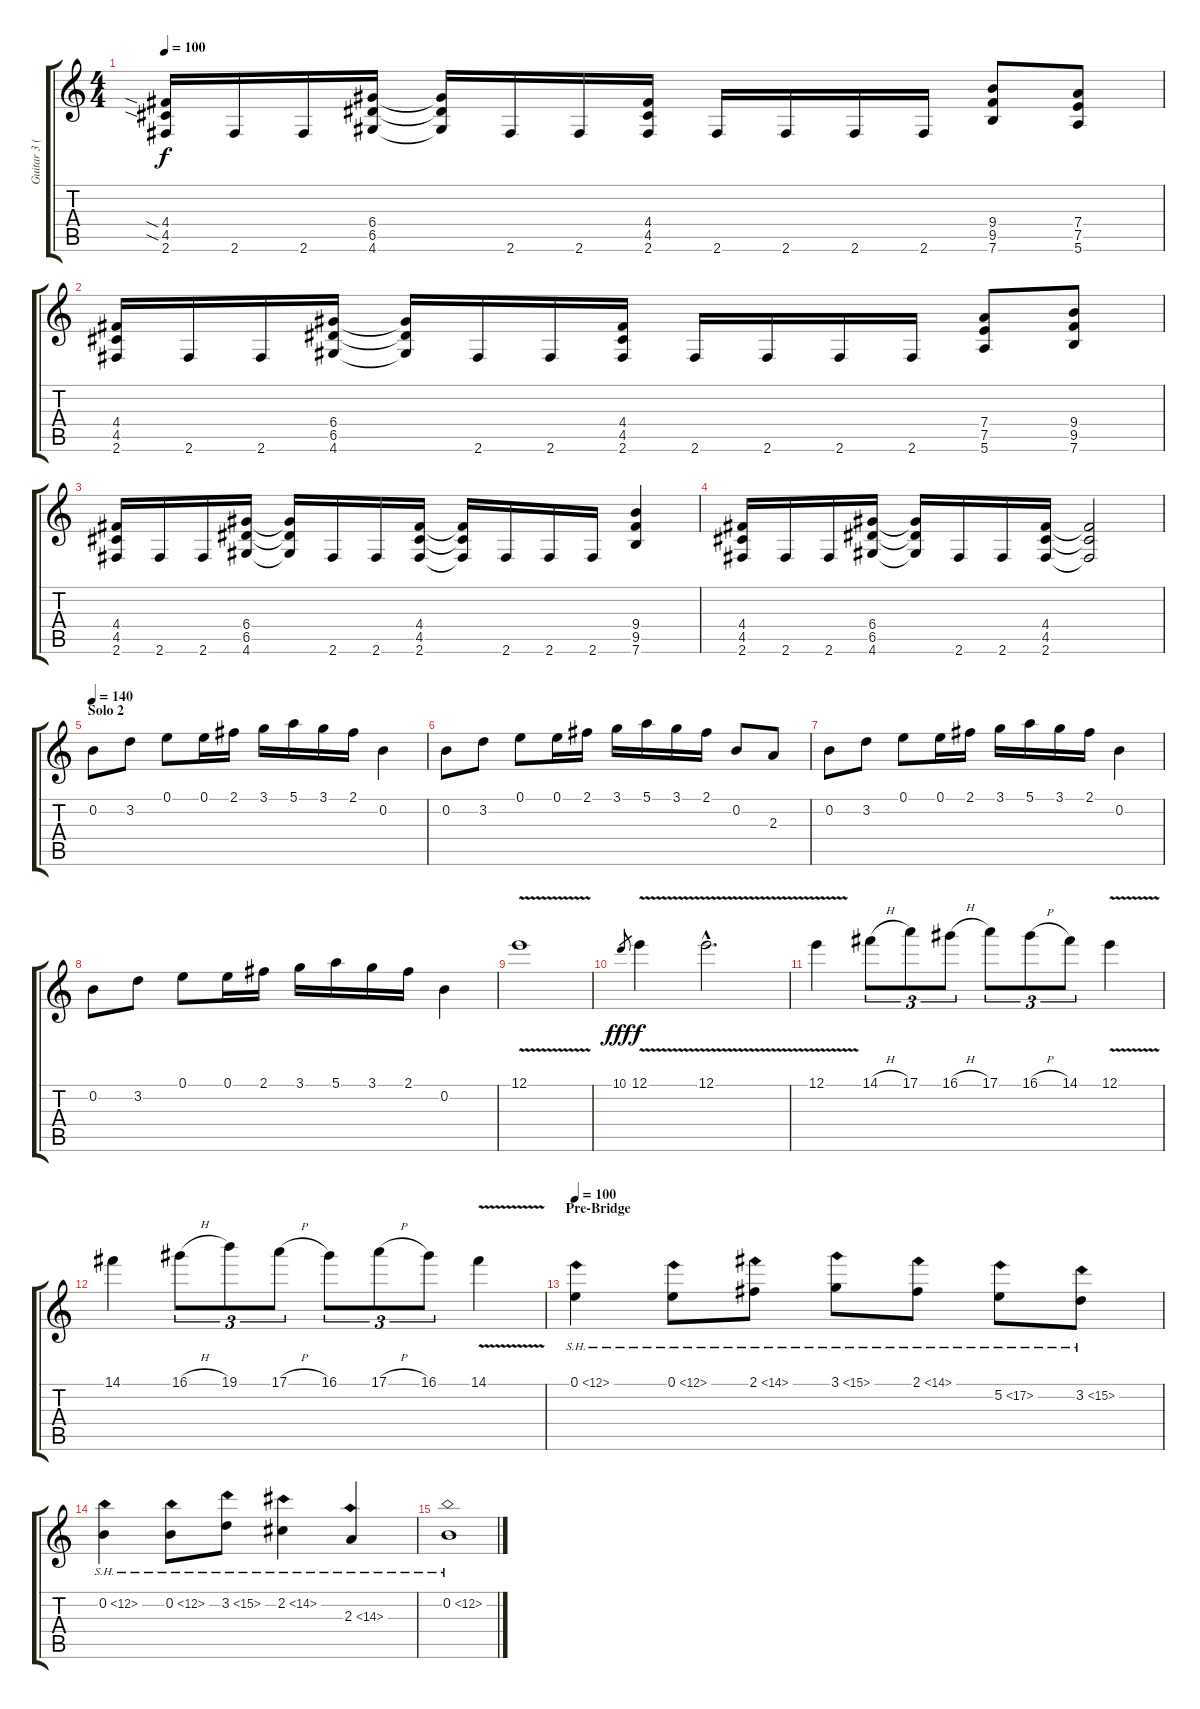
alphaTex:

\track ("Guitar 3 (Dist)" "Guitar 3 (") {instrument distortionguitar}
\staff {score tabs}
\tuning (E4 B3 G3 D3 A2 E2) {hide}
\ts (4 4)
\tempo 100
\clef g2
\ks c
(4.4{sia} 4.5{sia} 2.6).16{dy f} 2.6.16 2.6.16 (6.4 6.5 4.6).16 (6.4{t} 6.5{t} 4.6{t}).16 2.6.16 2.6.16 (4.4 4.5 2.6).16 2.6.16 2.6.16 2.6.16 2.6.16 (9.4 9.5 7.6).8 (7.4 7.5 5.6).8 |
(4.4 4.5 2.6).16 2.6.16 2.6.16 (6.4 6.5 4.6).16 (6.4{t} 6.5{t} 4.6{t}).16 2.6.16 2.6.16 (4.4 4.5 2.6).16 2.6.16 2.6.16 2.6.16 2.6.16 (7.4 7.5 5.6).8 (9.4 9.5 7.6).8 |
(4.4 4.5 2.6).16 2.6.16 2.6.16 (6.4 6.5 4.6).16 (6.4{t} 6.5{t} 4.6{t}).16 2.6.16 2.6.16 (4.4 4.5 2.6).16 (4.4{t} 4.5{t} 2.6{t}).16 2.6.16 2.6.16 2.6.16 (9.4 9.5 7.6).4 |
(4.4 4.5 2.6).16 2.6.16 2.6.16 (6.4 6.5 4.6).16 (6.4{t} 6.5{t} 4.6{t}).16 2.6.16 2.6.16 (4.4 4.5 2.6).16 (4.4{t} 4.5{t} 2.6{t}).2 |
\section ("" "Solo 2")
\tempo 140
0.2.8 3.2.8 0.1.8 0.1.16 2.1.16 3.1.16 5.1.16 3.1.16 2.1.16 0.2.4 |
0.2.8 3.2.8 0.1.8 0.1.16 2.1.16 3.1.16 5.1.16 3.1.16 2.1.16 0.2.8 2.3.8 |
0.2.8 3.2.8 0.1.8 0.1.16 2.1.16 3.1.16 5.1.16 3.1.16 2.1.16 0.2.4 |
0.2.8 3.2.8 0.1.8 0.1.16 2.1.16 3.1.16 5.1.16 3.1.16 2.1.16 0.2.4 |
12.1{v}.1 |
10.1.8{gr dy fff} 12.1{v}.4{dy f} 12.1{v hac}.2{d} |
12.1{v}.4 14.1{h}.8{tu (3 2)} 17.1.8{tu (3 2)} 16.1{h}.8{tu (3 2)} 17.1.8{tu (3 2)} 16.1{h}.8{tu (3 2)} 14.1.8{tu (3 2)} 12.1{v}.4 |
14.1.4 16.1{h}.8{tu (3 2)} 19.1.8{tu (3 2)} 17.1{h}.8{tu (3 2)} 16.1.8{tu (3 2)} 17.1{h}.8{tu (3 2)} 16.1.8{tu (3 2)} 14.1{v}.4 |
\section ("" "Pre-Bridge")
\tempo 100
0.1{sh 12}.4 0.1{sh 12}.8 2.1{sh 12}.8 3.1{sh 12}.8 2.1{sh 12}.8 5.2{sh 12}.8 3.2{sh 12}.8 |
0.2{sh 12}.4 0.2{sh 12}.8 3.2{sh 12}.8 2.2{sh 12}.4 2.3{sh 12}.4 |
0.2{sh 12}.1
